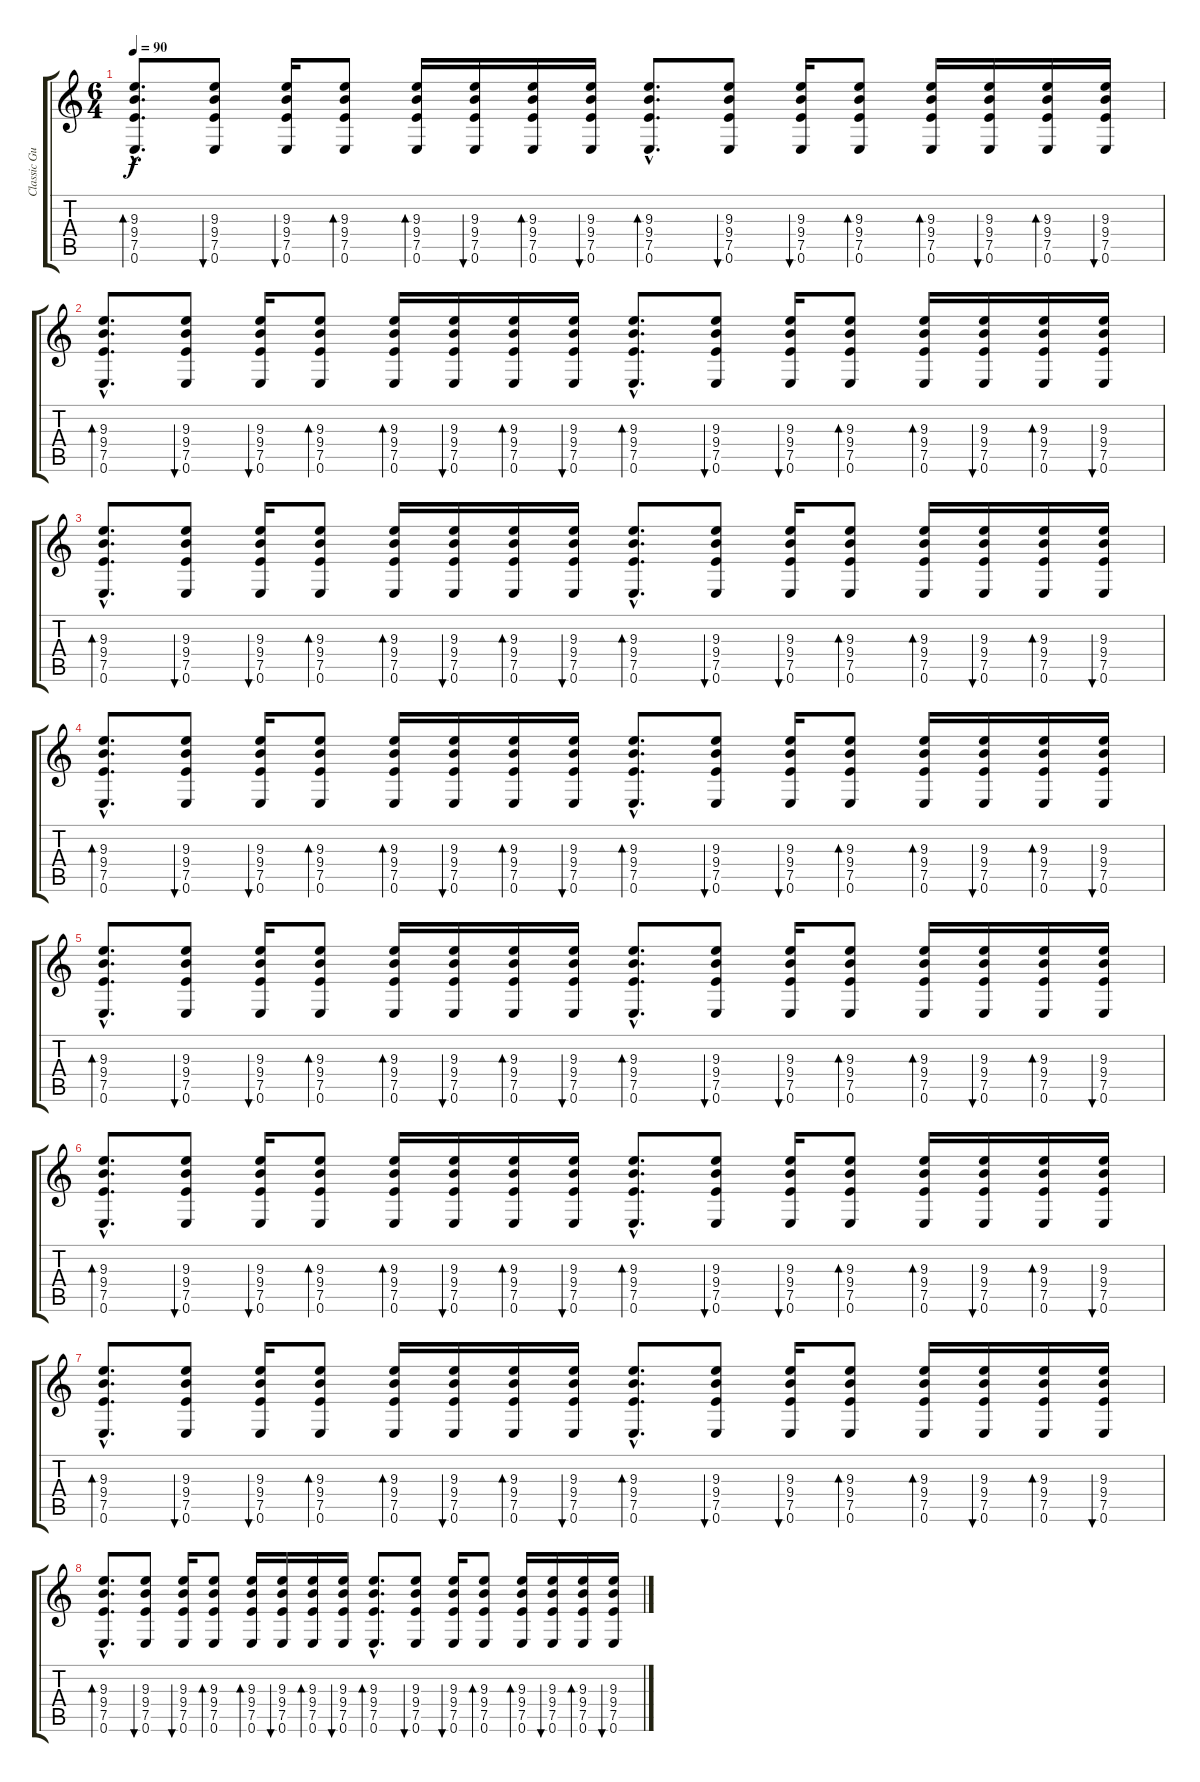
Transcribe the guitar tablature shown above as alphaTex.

\track ("Classic Guitar" "Classic Gu") {instrument acousticguitarnylon}
\staff {score tabs}
\tuning (E4 B3 G3 D3 A2 E2) {hide}
\ts (6 4)
\tempo 90
\clef g2
\ks c
(9.3{hac} 9.4{hac} 7.5{hac} 0.6{hac}).8{d bd 60 dy f} (9.3 9.4 7.5 0.6).8{bu 60} (9.3 9.4 7.5 0.6).16{bu 60} (9.3 9.4 7.5 0.6).8{bd 60} (9.3 9.4 7.5 0.6).16{bd 60} (9.3 9.4 7.5 0.6).16{bu 60} (9.3 9.4 7.5 0.6).16{bd 60} (9.3 9.4 7.5 0.6).16{bu 60} (9.3{hac} 9.4{hac} 7.5{hac} 0.6{hac}).8{d bd 60} (9.3 9.4 7.5 0.6).8{bu 60} (9.3 9.4 7.5 0.6).16{bu 60} (9.3 9.4 7.5 0.6).8{bd 60} (9.3 9.4 7.5 0.6).16{bd 60} (9.3 9.4 7.5 0.6).16{bu 60} (9.3 9.4 7.5 0.6).16{bd 60} (9.3 9.4 7.5 0.6).16{bu 60} |
(9.3{hac} 9.4{hac} 7.5{hac} 0.6{hac}).8{d bd 60} (9.3 9.4 7.5 0.6).8{bu 60} (9.3 9.4 7.5 0.6).16{bu 60} (9.3 9.4 7.5 0.6).8{bd 60} (9.3 9.4 7.5 0.6).16{bd 60} (9.3 9.4 7.5 0.6).16{bu 60} (9.3 9.4 7.5 0.6).16{bd 60} (9.3 9.4 7.5 0.6).16{bu 60} (9.3{hac} 9.4{hac} 7.5{hac} 0.6{hac}).8{d bd 60} (9.3 9.4 7.5 0.6).8{bu 60} (9.3 9.4 7.5 0.6).16{bu 60} (9.3 9.4 7.5 0.6).8{bd 60} (9.3 9.4 7.5 0.6).16{bd 60} (9.3 9.4 7.5 0.6).16{bu 60} (9.3 9.4 7.5 0.6).16{bd 60} (9.3 9.4 7.5 0.6).16{bu 60} |
(9.3{hac} 9.4{hac} 7.5{hac} 0.6{hac}).8{d bd 60} (9.3 9.4 7.5 0.6).8{bu 60} (9.3 9.4 7.5 0.6).16{bu 60} (9.3 9.4 7.5 0.6).8{bd 60} (9.3 9.4 7.5 0.6).16{bd 60} (9.3 9.4 7.5 0.6).16{bu 60} (9.3 9.4 7.5 0.6).16{bd 60} (9.3 9.4 7.5 0.6).16{bu 60} (9.3{hac} 9.4{hac} 7.5{hac} 0.6{hac}).8{d bd 60} (9.3 9.4 7.5 0.6).8{bu 60} (9.3 9.4 7.5 0.6).16{bu 60} (9.3 9.4 7.5 0.6).8{bd 60} (9.3 9.4 7.5 0.6).16{bd 60} (9.3 9.4 7.5 0.6).16{bu 60} (9.3 9.4 7.5 0.6).16{bd 60} (9.3 9.4 7.5 0.6).16{bu 60} |
(9.3{hac} 9.4{hac} 7.5{hac} 0.6{hac}).8{d bd 60} (9.3 9.4 7.5 0.6).8{bu 60} (9.3 9.4 7.5 0.6).16{bu 60} (9.3 9.4 7.5 0.6).8{bd 60} (9.3 9.4 7.5 0.6).16{bd 60} (9.3 9.4 7.5 0.6).16{bu 60} (9.3 9.4 7.5 0.6).16{bd 60} (9.3 9.4 7.5 0.6).16{bu 60} (9.3{hac} 9.4{hac} 7.5{hac} 0.6{hac}).8{d bd 60} (9.3 9.4 7.5 0.6).8{bu 60} (9.3 9.4 7.5 0.6).16{bu 60} (9.3 9.4 7.5 0.6).8{bd 60} (9.3 9.4 7.5 0.6).16{bd 60} (9.3 9.4 7.5 0.6).16{bu 60} (9.3 9.4 7.5 0.6).16{bd 60} (9.3 9.4 7.5 0.6).16{bu 60} |
(9.3{hac} 9.4{hac} 7.5{hac} 0.6{hac}).8{d bd 60} (9.3 9.4 7.5 0.6).8{bu 60} (9.3 9.4 7.5 0.6).16{bu 60} (9.3 9.4 7.5 0.6).8{bd 60} (9.3 9.4 7.5 0.6).16{bd 60} (9.3 9.4 7.5 0.6).16{bu 60} (9.3 9.4 7.5 0.6).16{bd 60} (9.3 9.4 7.5 0.6).16{bu 60} (9.3{hac} 9.4{hac} 7.5{hac} 0.6{hac}).8{d bd 60} (9.3 9.4 7.5 0.6).8{bu 60} (9.3 9.4 7.5 0.6).16{bu 60} (9.3 9.4 7.5 0.6).8{bd 60} (9.3 9.4 7.5 0.6).16{bd 60} (9.3 9.4 7.5 0.6).16{bu 60} (9.3 9.4 7.5 0.6).16{bd 60} (9.3 9.4 7.5 0.6).16{bu 60} |
(9.3{hac} 9.4{hac} 7.5{hac} 0.6{hac}).8{d bd 60} (9.3 9.4 7.5 0.6).8{bu 60} (9.3 9.4 7.5 0.6).16{bu 60} (9.3 9.4 7.5 0.6).8{bd 60} (9.3 9.4 7.5 0.6).16{bd 60} (9.3 9.4 7.5 0.6).16{bu 60} (9.3 9.4 7.5 0.6).16{bd 60} (9.3 9.4 7.5 0.6).16{bu 60} (9.3{hac} 9.4{hac} 7.5{hac} 0.6{hac}).8{d bd 60} (9.3 9.4 7.5 0.6).8{bu 60} (9.3 9.4 7.5 0.6).16{bu 60} (9.3 9.4 7.5 0.6).8{bd 60} (9.3 9.4 7.5 0.6).16{bd 60} (9.3 9.4 7.5 0.6).16{bu 60} (9.3 9.4 7.5 0.6).16{bd 60} (9.3 9.4 7.5 0.6).16{bu 60} |
(9.3{hac} 9.4{hac} 7.5{hac} 0.6{hac}).8{d bd 60} (9.3 9.4 7.5 0.6).8{bu 60} (9.3 9.4 7.5 0.6).16{bu 60} (9.3 9.4 7.5 0.6).8{bd 60} (9.3 9.4 7.5 0.6).16{bd 60} (9.3 9.4 7.5 0.6).16{bu 60} (9.3 9.4 7.5 0.6).16{bd 60} (9.3 9.4 7.5 0.6).16{bu 60} (9.3{hac} 9.4{hac} 7.5{hac} 0.6{hac}).8{d bd 60} (9.3 9.4 7.5 0.6).8{bu 60} (9.3 9.4 7.5 0.6).16{bu 60} (9.3 9.4 7.5 0.6).8{bd 60} (9.3 9.4 7.5 0.6).16{bd 60} (9.3 9.4 7.5 0.6).16{bu 60} (9.3 9.4 7.5 0.6).16{bd 60} (9.3 9.4 7.5 0.6).16{bu 60} |
(9.3{hac} 9.4{hac} 7.5{hac} 0.6{hac}).8{d bd 60} (9.3 9.4 7.5 0.6).8{bu 60} (9.3 9.4 7.5 0.6).16{bu 60} (9.3 9.4 7.5 0.6).8{bd 60} (9.3 9.4 7.5 0.6).16{bd 60} (9.3 9.4 7.5 0.6).16{bu 60} (9.3 9.4 7.5 0.6).16{bd 60} (9.3 9.4 7.5 0.6).16{bu 60} (9.3{hac} 9.4{hac} 7.5{hac} 0.6{hac}).8{d bd 60} (9.3 9.4 7.5 0.6).8{bu 60} (9.3 9.4 7.5 0.6).16{bu 60} (9.3 9.4 7.5 0.6).8{bd 60} (9.3 9.4 7.5 0.6).16{bd 60} (9.3 9.4 7.5 0.6).16{bu 60} (9.3 9.4 7.5 0.6).16{bd 60} (9.3 9.4 7.5 0.6).16{bu 60}
